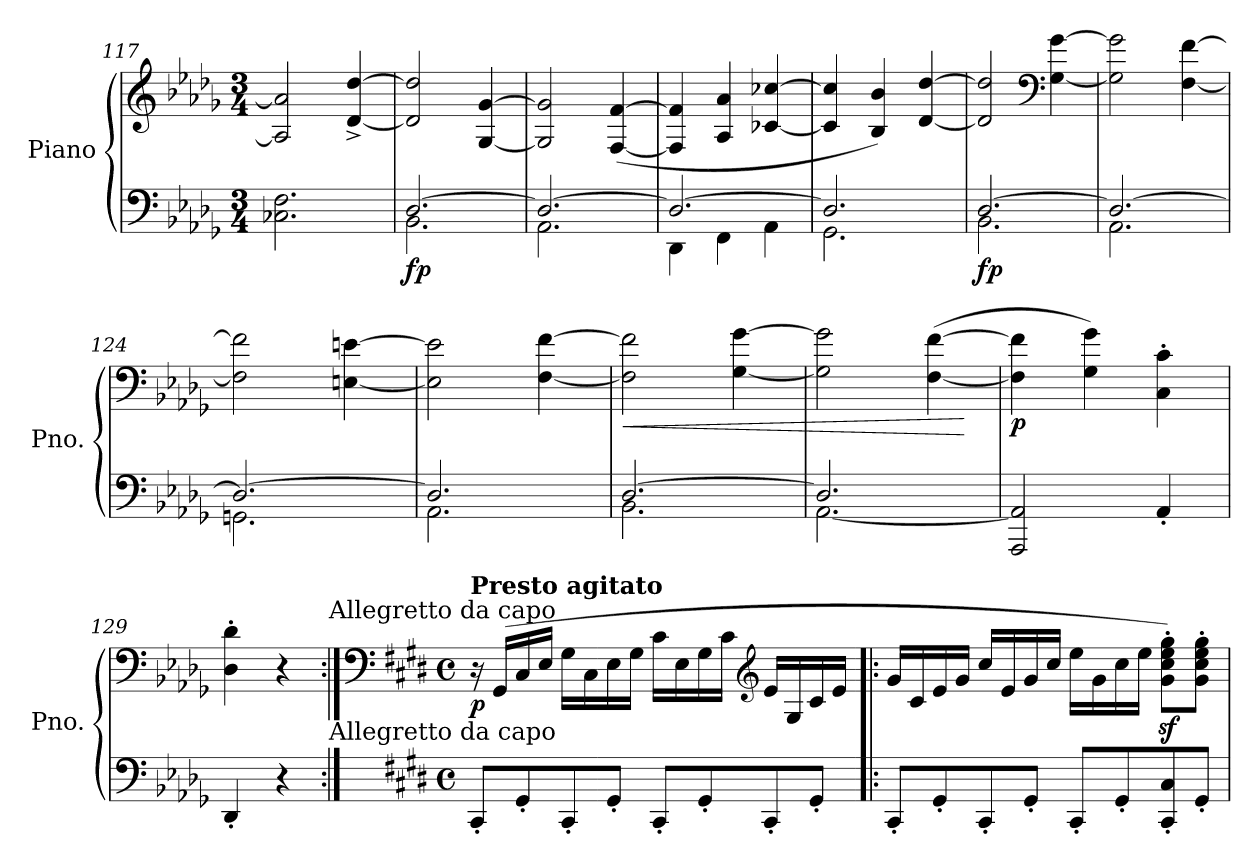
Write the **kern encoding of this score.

**kern	**kern	**dynam
*part1	*part1	*part1
*staff2	*staff1	*staff1/2
*I"Piano	*	*
*I'Pno.	*	*
!!LO:LB:g=z
*clefF4	*clefG2	*
*k[b-e-a-d-g-]	*k[b-e-a-d-g-]	*
*M3/4	*M3/4	*
=117	=117	=117
2.C-X\ 2.F\	2A-/] 2a-/]	.
.	[4d-/^ [4dd-/^	.
=118	=118	=118
*^	*	*
!	!	!	!LO:DY:b=2
[2.D-/	2.BB-\	2d-/] 2dd-/]	fp
.	.	[4G-/ [4g-/	.
=119	=119	=119	=119
2.D-/_	2.AA-\	2G-/] 2g-/]	.
.	.	([4F/ [4f/	.
=120	=120	=120	=120
2.D-/_	4DD-\	4F/] 4f/]	.
.	4FF\	4A-/ 4a-/	.
.	4AA-\	[4c-X/ [4cc-X/	.
=121	=121	=121	=121
2.D-/]	2.GG-\	4c-/] 4cc-/]	.
.	.	4B-/ 4b-/)	.
.	.	[4d-/ [4dd-/	.
=122	=122	=122	=122
!	!	!	!LO:DY:b=2
[2.D-/	2.BB-\	2d-/] 2dd-/]	fp
*	*	*clefF4	*
.	.	[4G-\ [4g-\	.
=123	=123	=123	=123
2.D-/_	2.AA-\	2G-\] 2g-\]	.
.	.	[4F\ [4f\	.
=124	=124	=124	=124
2.D-/_	2.GGn\	2F\] 2f\]	.
.	.	[4En\ [4en\	.
=125	=125	=125	=125
2.D-/]	2.AA-\	2E\] 2e\]	.
.	.	[4F\ [4f\	.
=126	=126	=126	=126
!	!	!	!LO:HP:b
[2.D-/	2.BB-\	2F\] 2f\]	<
.	.	[4G-\ [4g-\	.
=127	=127	=127	=127
2.D-/]	[2.AA-\	2G-\] 2g-\]	.
.	.	([4F\ [4f\	.
*v	*v	*	*
.	.	[
=128	=128	=128
!	!	!LO:DY:b
2AAA-/ 2AA-/]	4F\] 4f\]	p
.	4G-\ 4g-\)	.
4AA-'/	4C\' 4c\'	.
=129	=129	=129
4DD-'/	4D-\' 4d-\'	.
4r	4r	.
!	!LO:TX:a:t=Allegretto da capo	!
!LO:TX:a:t=Allegretto da capo	!	!
!!LO:PB:g=z
=130:|!	=130:|!	=130:|!
*	*clefF4	*
*k[f#c#g#d#]	*k[f#c#g#d#]	*
*M4/4	*M4/4	*
*met(c)	*met(c)	*
!	!LO:TX:a:B:t=Presto agitato	!
!	!	!LO:DY:b
8CC#'/L	16r	p
.	(16GG#/LL	.
8GG#'/	16C#/	.
.	16E/JJ	.
8CC#'/	16G#\LL	.
.	16C#\	.
8GG#'/J	16E\	.
.	16G#\JJ	.
8CC#'/L	16c#\LL	.
.	16E\	.
8GG#'/	16G#\	.
.	16c#\JJ	.
*	*clefG2	*
8CC#'/	16e/LL	.
.	16G#/	.
8GG#'/J	16c#/	.
.	16e/JJ	.
=131!|:	=131!|:	=131!|:
8CC#'/L	16g#/LL	.
.	16c#/	.
8GG#'/	16e/	.
.	16g#/JJ	.
8CC#'/	16cc#/LL	.
.	16e/	.
8GG#'/J	16g#/	.
.	16cc#/JJ	.
8CC#'/L	16ee\LL	.
.	16g#\	.
8GG#'/	16cc#\	.
.	16ee\JJ	.
8CC#/' 8C#/'	8g#\z<' 8cc#\z<' 8ee\z<' 8gg#\z<'L)	.
8GG#'/J	8g#\' 8cc#\' 8ee\' 8gg#\'J	.
=	=	=
*-	*-	*-
